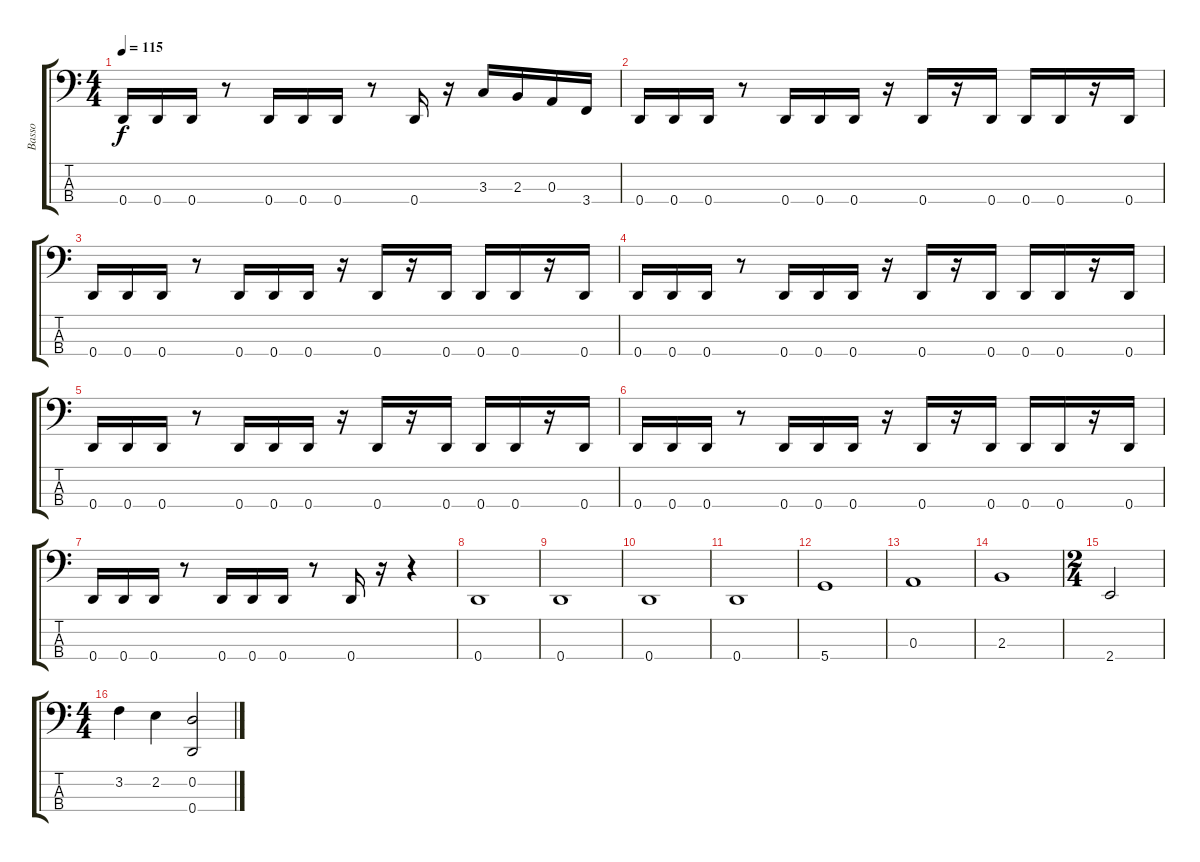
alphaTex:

\track ("Basso" "Basso") {instrument electricbassfinger}
\staff {score tabs}
\tuning (G2 D2 A1 D1) {hide}
\ts (4 4)
\tempo 115
\clef f4
\ks c
0.4.16{dy f} 0.4.16 0.4.16 r.8 0.4.16 0.4.16 0.4.16 r.8 0.4.16 r.16 3.3.16 2.3.16 0.3.16 3.4.16 |
0.4.16 0.4.16 0.4.16 r.8 0.4.16 0.4.16 0.4.16 r.16 0.4.16 r.16 0.4.16 0.4.16 0.4.16 r.16 0.4.16 |
0.4.16 0.4.16 0.4.16 r.8 0.4.16 0.4.16 0.4.16 r.16 0.4.16 r.16 0.4.16 0.4.16 0.4.16 r.16 0.4.16 |
0.4.16 0.4.16 0.4.16 r.8 0.4.16 0.4.16 0.4.16 r.16 0.4.16 r.16 0.4.16 0.4.16 0.4.16 r.16 0.4.16 |
0.4.16 0.4.16 0.4.16 r.8 0.4.16 0.4.16 0.4.16 r.16 0.4.16 r.16 0.4.16 0.4.16 0.4.16 r.16 0.4.16 |
0.4.16 0.4.16 0.4.16 r.8 0.4.16 0.4.16 0.4.16 r.16 0.4.16 r.16 0.4.16 0.4.16 0.4.16 r.16 0.4.16 |
0.4.16 0.4.16 0.4.16 r.8 0.4.16 0.4.16 0.4.16 r.8 0.4.16 r.16 r.4 |
0.4.1 |
0.4.1 |
0.4.1 |
0.4.1 |
5.4.1 |
0.3.1 |
2.3.1 |
\ts (2 4)
2.4.2 |
\ts (4 4)
3.2.4 2.2.4 (0.2 0.4).2
